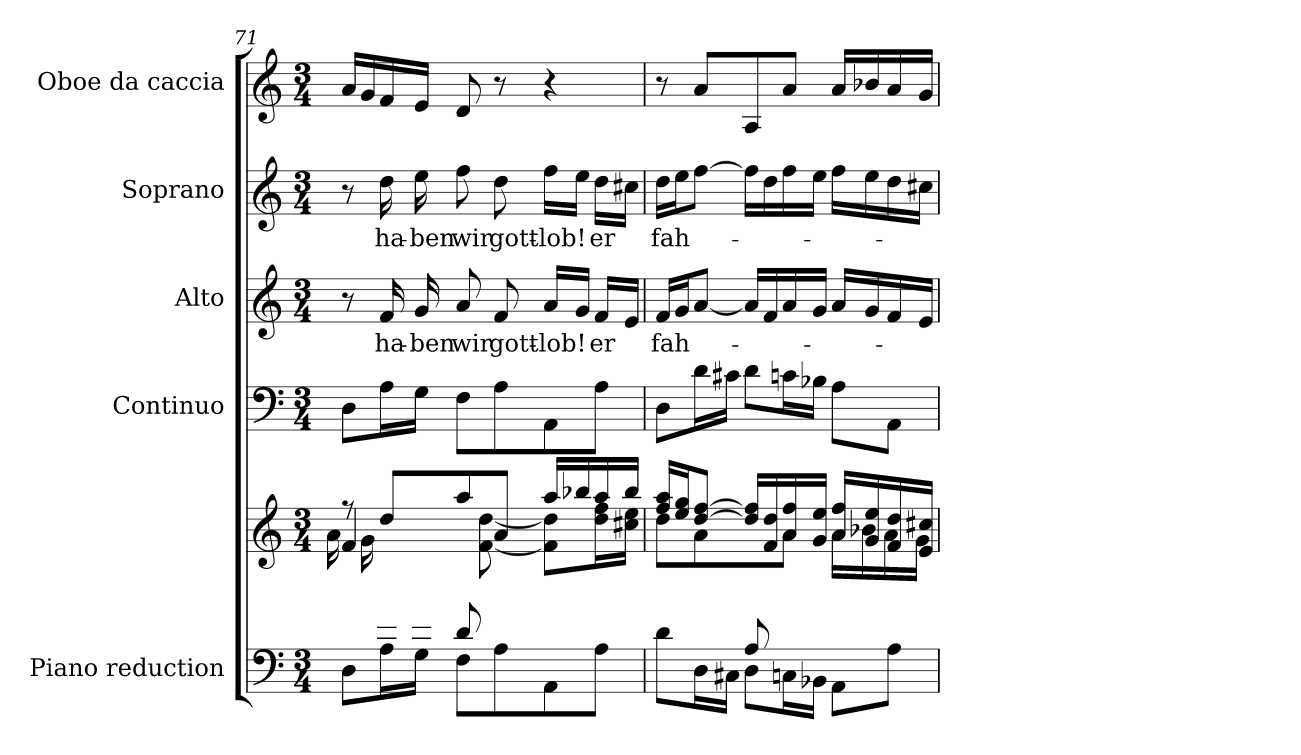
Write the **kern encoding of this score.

**kern	**kern	**kern	**kern	**text	**kern	**text	**kern
*part5	*part5	*part4	*part3	*part3	*part2	*part2	*part1
*staff6	*staff5	*staff4	*staff3	*staff3	*staff2	*staff2	*staff1
*I"Piano reduction	*	*I"Continuo	*I"Alto	*	*I"Soprano	*	*I"Oboe da caccia
*I'Pno	*	*	*	*	*	*	*I'Ob
*clefF4	*clefG2	*clefF4	*clefG2	*	*clefG2	*	*clefG2
*k[]	*k[]	*k[]	*k[]	*	*k[]	*	*k[]
*M3/4	*M3/4	*M3/4	*M3/4	*	*M3/4	*	*M3/4
=71	=71	=71	=71	=71	=71	=71	=71
*^	*^	*	*	*	*	*	*
*	*	*	*^	*	*	*	*	*	*
8ryy	8D\L	8rff	4f/	16a\LL	8D\L	8r	.	8r	.	16a/LL
.	.	.	.	16g\	.	.	.	.	.	16g/
!	!	!	!	!	!	!	!LO:LY:b	!	!LO:LY:b	!
16f/	16A\L	8dd/L	.	2ryy	16A\L	16f/	ha-	16dd\	ha-	16f/
!	!	!	!	!	!	!	!LO:LY:b	!	!LO:LY:b	!
16e/JJ	16G\JJ	.	.	.	16G\JJ	16g/	-ben	16ee\	-ben	16e/JJ
!	!	!	!	!	!	!	!LO:LY:b	!	!LO:LY:b	!
8d/	8F\L	8aa/	8ryy	.	8F\L	8a/	wir	8ff\	wir	8d/
!	!	!	!	!	!	!	!LO:LY:b	!	!LO:LY:b	!
8ryy	8A\	8a/J	[8f\ [8dd\	.	8A\	8f/	gott-	8dd\	gott-	8r
!	!	!	!	!	!	!	!LO:LY:b	!	!LO:LY:b	!
4ryy	8AA\	16aa/LL	8f\] 8dd\]L	.	8AA\	16a/LL	-lob!	16ff\LL	-lob!	4r
.	.	16bb-X/	.	.	.	16g/JJ	.	16ee\JJ	.	.
!	!	!	!	!	!	!	!LO:LY:b	!	!LO:LY:b	!
.	8A\J	16aa/	16dd\ 16ff\L	8ryy	8A\J	16f/LL	er	16dd\LL	er	.
.	.	16bb-/JJ	16cc#X\ 16ee\JJ	.	.	16e/JJ	.	16cc#X\JJ	.	.
*	*	*	*v	*v	*	*	*	*	*	*
=72	=72	=72	=72	=72	=72	=72	=72	=72	=72
!	!	!	!	!	!	!LO:LY:b	!	!LO:LY:b	!
4ryy	8d\L	16ff/ 16aa/LL	8dd\L	8D\L	16f/LL	fah-	16dd\LL	fah-	8r
.	.	16ee/ 16gg/J	.	.	16g/J	.	16ee\J	.	.
.	16D\L	[8dd/ [8ff/J	8a\	16d\L	[8a/J	.	[8ff\J	.	8a/L
.	16C#X\JJ	.	.	16c#X\JJ	.	.	.	.	.
8A/	8D\L	16dd/] 16ff/]LL	8ryy	8d\L	16a/LL]	.	16ff\LL]	.	8A/
.	.	16f/ 16dd/	.	.	16f/	.	16dd\	.	.
4.ryy	16Cn\L	16a/ 16ff/	8a\J	16cn\L	16a/	.	16ff\	.	8a/J
.	16BB-X\JJ	16g/ 16ee/JJ	.	16B-X\JJ	16g/JJ	.	16ee\JJ	.	.
.	8AA\L	16a/ 16ff/LL	16a\LL	8A\L	16a/LL	.	16ff\LL	.	16a/LL
.	.	16g/ 16ee/	16b-X\	.	16g/	.	16ee\	.	16b-X/
.	8A\J	16f/ 16dd/	16a\	8AA\J	16f/	.	16dd\	.	16a/
.	.	16e/ 16cc#X/JJ	16g\JJ	.	16e/JJ	.	16cc#X\JJ	.	16g/JJ
*v	*v	*	*	*	*	*	*	*	*
*	*v	*v	*	*	*	*	*	*
=	=	=	=	=	=	=	=
*-	*-	*-	*-	*-	*-	*-	*-
